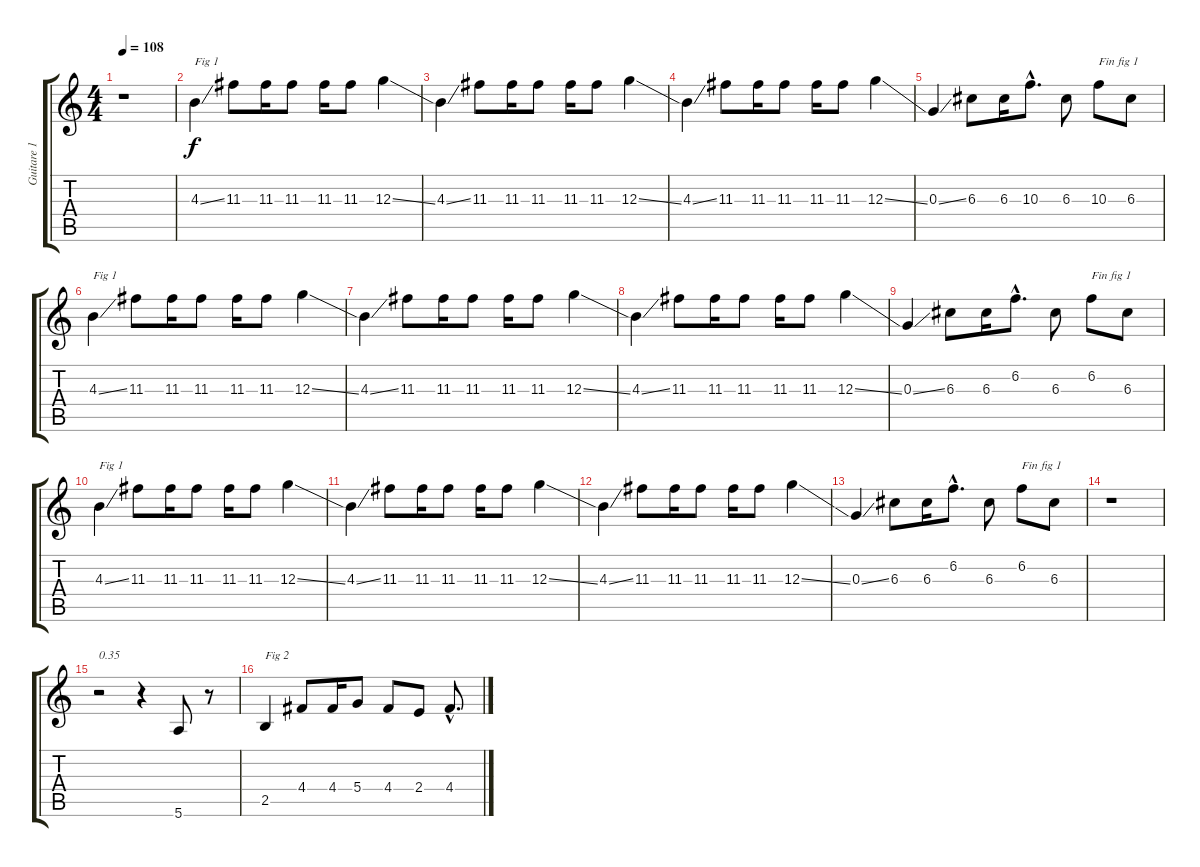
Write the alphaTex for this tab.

\track ("Guitare 1 *" "Guitare 1 ") {instrument distortionguitar}
\staff {score tabs}
\tuning (E4 B3 G3 D3 A2 E2) {hide}
\ts (4 4)
\tempo 108
\clef g2
\ks c
r.1{dy f instrument distortionguitar} |
4.3{ss}.4{txt "Fig 1"} 11.3.8 11.3.16 11.3.8 11.3.16 11.3.8 12.3{ss}.4 |
4.3{ss}.4 11.3.8 11.3.16 11.3.8 11.3.16 11.3.8 12.3{ss}.4 |
4.3{ss}.4 11.3.8 11.3.16 11.3.8 11.3.16 11.3.8 12.3{ss}.4 |
0.3{ss}.4 6.3.8 6.3.16 10.3{hac}.8{d} 6.3.8 10.3.8{txt "Fin fig 1"} 6.3.8 |
4.3{ss}.4{txt "Fig 1"} 11.3.8 11.3.16 11.3.8 11.3.16 11.3.8 12.3{ss}.4 |
4.3{ss}.4 11.3.8 11.3.16 11.3.8 11.3.16 11.3.8 12.3{ss}.4 |
4.3{ss}.4 11.3.8 11.3.16 11.3.8 11.3.16 11.3.8 12.3{ss}.4 |
0.3{ss}.4 6.3.8 6.3.16 6.2{hac}.8{d} 6.3.8 6.2.8{txt "Fin fig 1"} 6.3.8 |
4.3{ss}.4{txt "Fig 1"} 11.3.8 11.3.16 11.3.8 11.3.16 11.3.8 12.3{ss}.4 |
4.3{ss}.4 11.3.8 11.3.16 11.3.8 11.3.16 11.3.8 12.3{ss}.4 |
4.3{ss}.4 11.3.8 11.3.16 11.3.8 11.3.16 11.3.8 12.3{ss}.4 |
0.3{ss}.4 6.3.8 6.3.16 6.2{hac}.8{d} 6.3.8 6.2.8{txt "Fin fig 1"} 6.3.8 |
r.1 |
r.2{txt "0.35"} r.4 5.6.8 r.8 |
2.5.4{txt "Fig 2"} 4.4.8 4.4.16 5.4.8 4.4.8 2.4.8 4.4{hac}.8{d}
